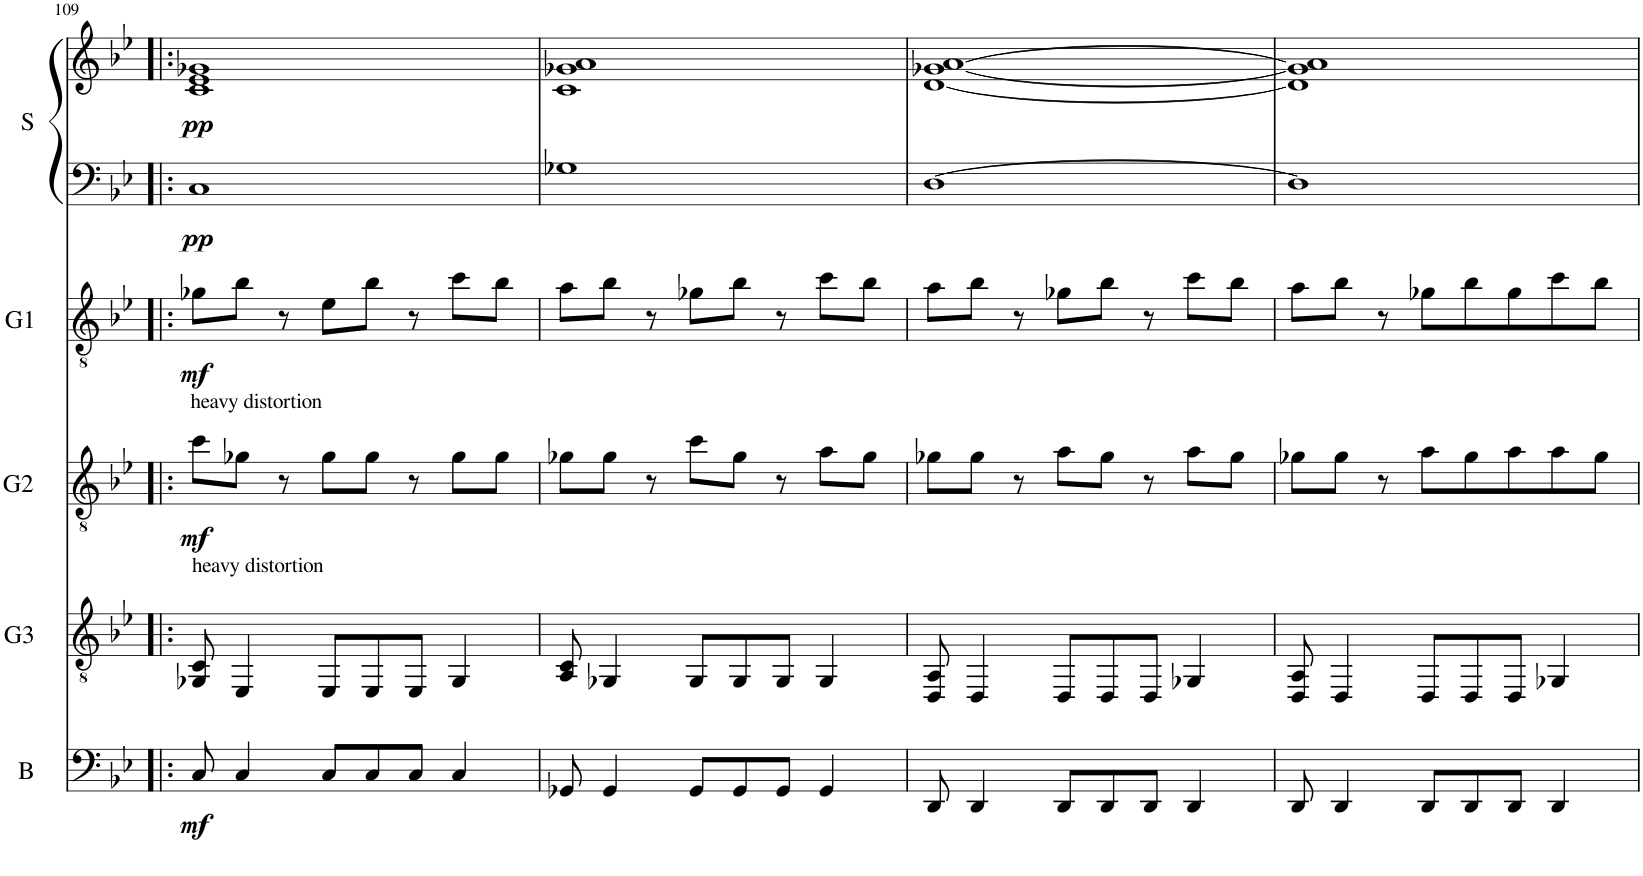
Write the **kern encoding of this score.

**kern	**dynam	**kern	**kern	**dynam	**kern	**dynam	**kern	**kern	**dynam
*part5	*part5	*part4	*part3	*part3	*part2	*part2	*part1	*part1	*part1
*staff6	*staff6	*staff5	*staff4	*staff4	*staff3	*staff3	*staff2	*staff1	*staff1/2
*I"Bass (D standard)	*	*I"Guitar 3 (D standard)	*I"Guitar 2 (D standard)	*	*I"Guitar 1 (D standard)	*	*I"Synth	*	*
*I'B	*	*I'G3	*I'G2	*	*I'G1	*	*I'S	*	*
!!LO:PB:g=z
*clefF4	*	*clefGv2	*clefGv2	*	*clefGv2	*	*clefF4	*clefG2	*
*Trd7c12	*	*	*	*	*	*	*	*	*
*k[b-e-]	*	*k[b-e-]	*k[b-e-]	*	*k[b-e-]	*	*k[b-e-]	*k[b-e-]	*
*M4/4	*	*M4/4	*M4/4	*	*M4/4	*	*M4/4	*M4/4	*
=109!|:	=109!|:	=109!|:	=109!|:	=109!|:	=109!|:	=109!|:	=109!|:	=109!|:	=109!|:
!	!	!	!LO:TX:a:t=heavy distortion	!	!	!	!	!	!
!	!	!LO:TX:a:t=heavy distortion	!	!	!	!	!	!	!
!	!LO:DY:b	!	!	!LO:DY:b	!	!LO:DY:b	!	!	!LO:DY:b=2
!	!	!	!	!	!	!	!	!	!LO:DY:n=1:b
8C/	mf	8GG-X/ 8C/	8cc\L	mf	8g-X\L	mf	1C	1c 1e- 1g-X	pp pp
4C/	.	4EE-/	8g-X\J	.	8b-\J	.	.	.	.
.	.	.	8r	.	8r	.	.	.	.
8C/L	.	8EE-/L	8g-\L	.	8e-\L	.	.	.	.
8C/	.	8EE-/	8g-\J	.	8b-\J	.	.	.	.
8C/J	.	8EE-/J	8r	.	8r	.	.	.	.
4C/	.	4GG-/	8g-\L	.	8cc\L	.	.	.	.
.	.	.	8g-\J	.	8b-\J	.	.	.	.
=110	=110	=110	=110	=110	=110	=110	=110	=110	=110
8GG-X/	.	8AA/ 8C/	8g-X\L	.	8a\L	.	1G-X	1c 1g-X 1a	.
4GG-/	.	4GG-X/	8g-\J	.	8b-\J	.	.	.	.
.	.	.	8r	.	8r	.	.	.	.
8GG-/L	.	8GG-/L	8cc\L	.	8g-X\L	.	.	.	.
8GG-/	.	8GG-/	8g-\J	.	8b-\J	.	.	.	.
8GG-/J	.	8GG-/J	8r	.	8r	.	.	.	.
4GG-/	.	4GG-/	8a\L	.	8cc\L	.	.	.	.
.	.	.	8g-\J	.	8b-\J	.	.	.	.
=111	=111	=111	=111	=111	=111	=111	=111	=111	=111
8DD/	.	8DD/ 8AA/	8g-X\L	.	8a\L	.	[1D	[1d [1g-X [1a	.
4DD/	.	4DD/	8g-\J	.	8b-\J	.	.	.	.
.	.	.	8r	.	8r	.	.	.	.
8DD/L	.	8DD/L	8a\L	.	8g-X\L	.	.	.	.
8DD/	.	8DD/	8g-\J	.	8b-\J	.	.	.	.
8DD/J	.	8DD/J	8r	.	8r	.	.	.	.
4DD/	.	4GG-X/	8a\L	.	8cc\L	.	.	.	.
.	.	.	8g-\J	.	8b-\J	.	.	.	.
=112	=112	=112	=112	=112	=112	=112	=112	=112	=112
8DD/	.	8DD/ 8AA/	8g-X\L	.	8a\L	.	1D]	1d] 1g-] 1a]	.
4DD/	.	4DD/	8g-\J	.	8b-\J	.	.	.	.
.	.	.	8r	.	8r	.	.	.	.
8DD/L	.	8DD/L	8a\L	.	8g-X\L	.	.	.	.
8DD/	.	8DD/	8g-\	.	8b-\	.	.	.	.
8DD/J	.	8DD/J	8a\	.	8g-\	.	.	.	.
4DD/	.	4GG-X/	8a\	.	8cc\	.	.	.	.
.	.	.	8g-\J	.	8b-\J	.	.	.	.
=	=	=	=	=	=	=	=	=	=
*-	*-	*-	*-	*-	*-	*-	*-	*-	*-
